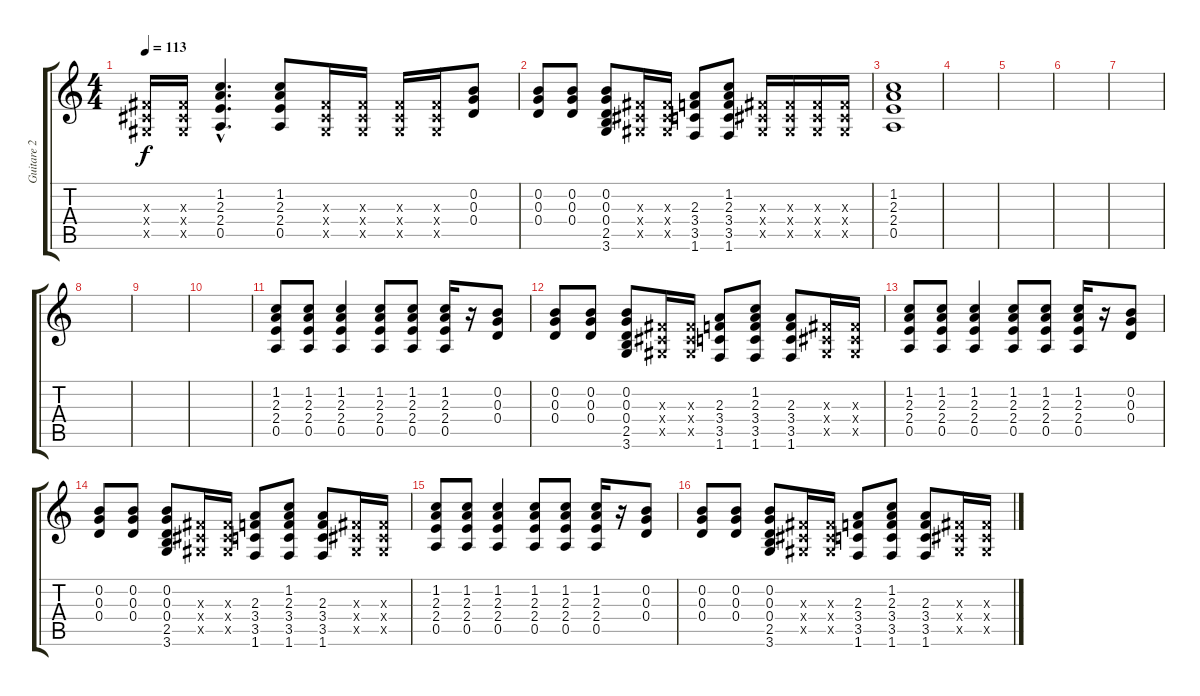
\track ("Guitare 2" "Guitare 2") {instrument acousticguitarsteel}
\staff {score tabs}
\tuning (E4 B3 G3 D3 A2 E2) {hide}
\ts (4 4)
\tempo 113
\clef g2
\ks c
(-1.3{x} -1.4{x} -1.5{x}).16{dy f volume 16 balance 10 instrument acousticguitarnylon} (-1.3{x} -1.4{x} -1.5{x}).16 (1.2{hac} 2.3{hac} 2.4{hac} 0.5{hac}).4{d} (1.2 2.3 2.4 0.5).8 (-1.3{x} -1.4{x} -1.5{x}).16 (-1.3{x} -1.4{x} -1.5{x}).16 (-1.3{x} -1.4{x} -1.5{x}).16 (-1.3{x} -1.4{x} -1.5{x}).16 (0.2 0.3 0.4).8 |
(0.2 0.3 0.4).8 (0.2 0.3 0.4).8 (0.2 0.3 0.4 2.5 3.6).8 (-1.3{x} -1.4{x} -1.5{x}).16 (-1.3{x} -1.4{x} -1.5{x}).16 (2.3 3.4 3.5 1.6).8 (1.2 2.3 3.4 3.5 1.6).8 (-1.3{x} -1.4{x} -1.5{x}).16 (-1.3{x} -1.4{x} -1.5{x}).16 (-1.3{x} -1.4{x} -1.5{x}).16 (-1.3{x} -1.4{x} -1.5{x}).16 |
(1.2 2.3 2.4 0.5).1{volume 11} |
|
|
|
|
|
|
|
(1.2 2.3 2.4 0.5).8 (1.2 2.3 2.4 0.5).8 (1.2 2.3 2.4 0.5).4 (1.2 2.3 2.4 0.5).8 (1.2 2.3 2.4 0.5).8 (1.2 2.3 2.4 0.5).16 r.16 (0.2 0.3 0.4).8 |
(0.2 0.3 0.4).8 (0.2 0.3 0.4).8 (0.2 0.3 0.4 2.5 3.6).8 (-1.3{x} -1.4{x} -1.5{x}).16 (-1.3{x} -1.4{x} -1.5{x}).16 (2.3 3.4 3.5 1.6).8 (1.2 2.3 3.4 3.5 1.6).8 (2.3 3.4 3.5 1.6).8 (-1.3{x} -1.4{x} -1.5{x}).16 (-1.3{x} -1.4{x} -1.5{x}).16 |
(1.2 2.3 2.4 0.5).8 (1.2 2.3 2.4 0.5).8 (1.2 2.3 2.4 0.5).4 (1.2 2.3 2.4 0.5).8 (1.2 2.3 2.4 0.5).8 (1.2 2.3 2.4 0.5).16 r.16 (0.2 0.3 0.4).8 |
(0.2 0.3 0.4).8 (0.2 0.3 0.4).8 (0.2 0.3 0.4 2.5 3.6).8 (-1.3{x} -1.4{x} -1.5{x}).16 (-1.3{x} -1.4{x} -1.5{x}).16 (2.3 3.4 3.5 1.6).8 (1.2 2.3 3.4 3.5 1.6).8 (2.3 3.4 3.5 1.6).8 (-1.3{x} -1.4{x} -1.5{x}).16 (-1.3{x} -1.4{x} -1.5{x}).16 |
(1.2 2.3 2.4 0.5).8 (1.2 2.3 2.4 0.5).8 (1.2 2.3 2.4 0.5).4 (1.2 2.3 2.4 0.5).8 (1.2 2.3 2.4 0.5).8 (1.2 2.3 2.4 0.5).16 r.16 (0.2 0.3 0.4).8 |
(0.2 0.3 0.4).8 (0.2 0.3 0.4).8 (0.2 0.3 0.4 2.5 3.6).8 (-1.3{x} -1.4{x} -1.5{x}).16 (-1.3{x} -1.4{x} -1.5{x}).16 (2.3 3.4 3.5 1.6).8 (1.2 2.3 3.4 3.5 1.6).8 (2.3 3.4 3.5 1.6).8 (-1.3{x} -1.4{x} -1.5{x}).16 (-1.3{x} -1.4{x} -1.5{x}).16
